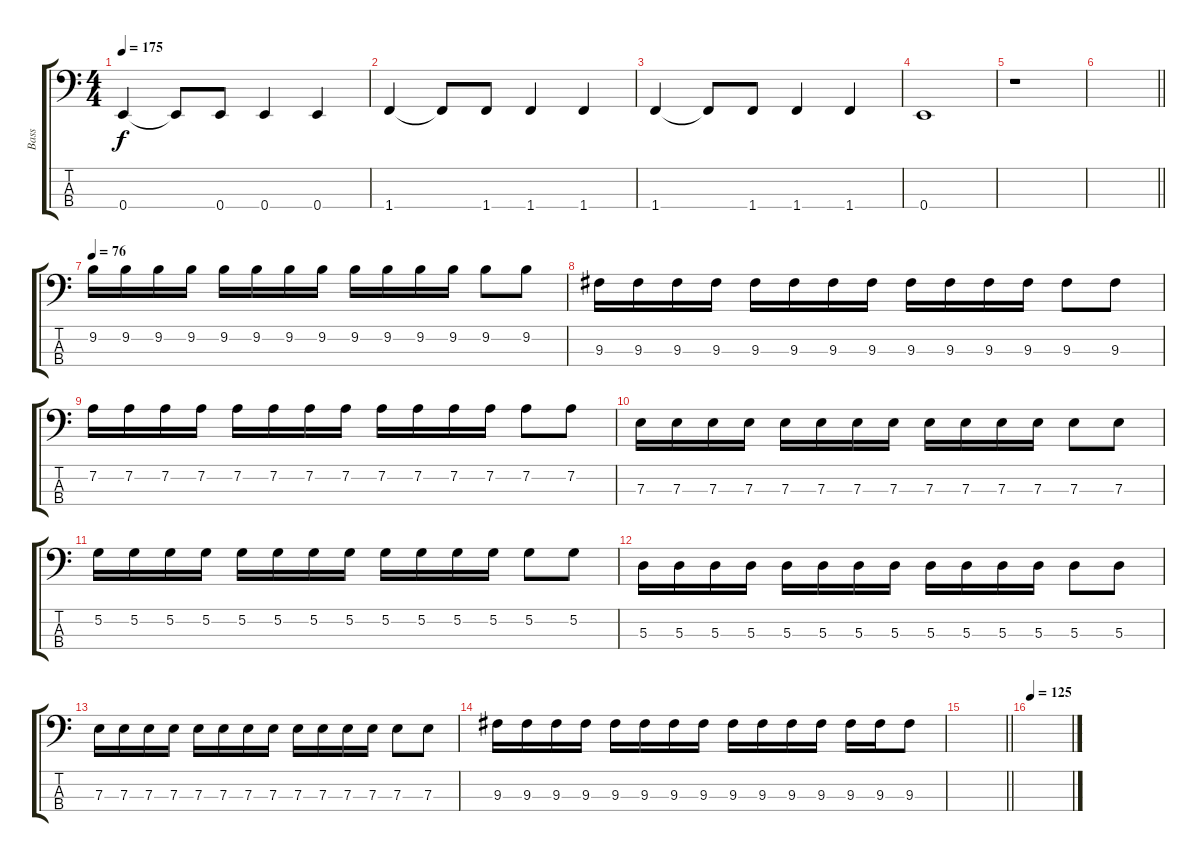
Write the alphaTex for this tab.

\track ("Bass" "Bass") {instrument electricbassfinger}
\staff {score tabs}
\tuning (G2 D2 A1 E1) {hide}
\ts (4 4)
\tempo 175
\clef f4
\ks c
0.4.4{dy f} 0.4{t}.8 0.4.8 0.4.4 0.4.4 |
1.4.4 1.4{t}.8 1.4.8 1.4.4 1.4.4 |
1.4.4 1.4{t}.8 1.4.8 1.4.4 1.4.4 |
0.4.1 |
r.1 |
\barLineRight lightlight
|
\tempo 76
9.2.16 9.2.16 9.2.16 9.2.16 9.2.16 9.2.16 9.2.16 9.2.16 9.2.16 9.2.16 9.2.16 9.2.16 9.2.8 9.2.8 |
9.3.16 9.3.16 9.3.16 9.3.16 9.3.16 9.3.16 9.3.16 9.3.16 9.3.16 9.3.16 9.3.16 9.3.16 9.3.8 9.3.8 |
7.2.16 7.2.16 7.2.16 7.2.16 7.2.16 7.2.16 7.2.16 7.2.16 7.2.16 7.2.16 7.2.16 7.2.16 7.2.8 7.2.8 |
7.3.16 7.3.16 7.3.16 7.3.16 7.3.16 7.3.16 7.3.16 7.3.16 7.3.16 7.3.16 7.3.16 7.3.16 7.3.8 7.3.8 |
5.2.16 5.2.16 5.2.16 5.2.16 5.2.16 5.2.16 5.2.16 5.2.16 5.2.16 5.2.16 5.2.16 5.2.16 5.2.8 5.2.8 |
5.3.16 5.3.16 5.3.16 5.3.16 5.3.16 5.3.16 5.3.16 5.3.16 5.3.16 5.3.16 5.3.16 5.3.16 5.3.8 5.3.8 |
7.3.16 7.3.16 7.3.16 7.3.16 7.3.16 7.3.16 7.3.16 7.3.16 7.3.16 7.3.16 7.3.16 7.3.16 7.3.8 7.3.8 |
9.3.16 9.3.16 9.3.16 9.3.16 9.3.16 9.3.16 9.3.16 9.3.16 9.3.16 9.3.16 9.3.16 9.3.16 9.3.16 9.3.16 9.3.8 |
\barLineRight lightlight
|
\tempo 125
